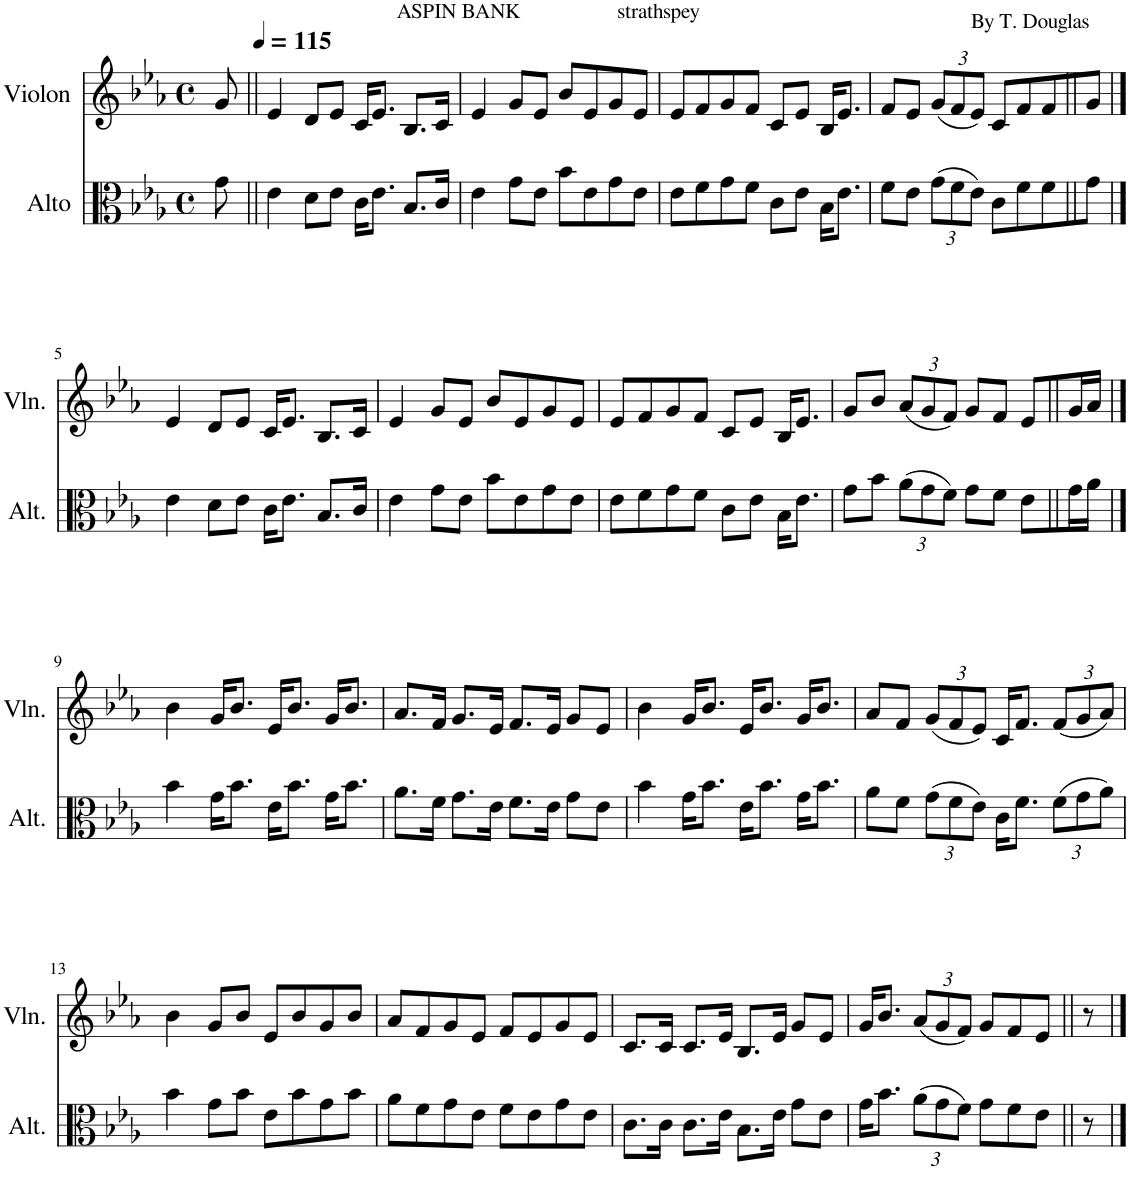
**kern	**kern
*part2	*part1
*staff2	*staff1
*I"Alto	*I"Violon
*I'Alt.	*I'Vln.
*clefC3	*clefG2
*k[b-e-a-]	*k[b-e-a-]
*M4/4	*M4/4
*met(c)	*met(c)
*MM115	*MM115
=	=
8g\	8g/
=1||	=1||
!	!LO:TX:a:t=ASPIN BANK
4e-\	4e-/
8d\L	8d/L
8e-\J	8e-/J
16c\KL	16c/KL
8.e-\J	8.e-/J
8.B-/L	8.B-/L
16c/Jk	16c/Jk
=2	=2
!	!LO:TX:a:t=strathspey
4e-\	4e-/
8g\L	8g/L
8e-\J	8e-/J
8b-\L	8b-/L
8e-\	8e-/
8g\	8g/
8e-\J	8e-/J
=3	=3
8e-\L	8e-/L
8f\	8f/
8g\	8g/
8f\J	8f/J
8c\L	8c/L
8e-\J	8e-/J
16B-\KL	16B-/KL
8.e-\J	8.e-/J
=4	=4
!	!LO:TX:a:t=By T. Douglas
8f\L	8f/L
8e-\J	8e-/J
*Xbrackettup	*Xbrackettup
(12g\L	(12g/L
12f\	12f/
12e-\J)	12e-/J)
8c\L	8c/L
8f\	8f/
8f\	8f/
8g\J	8g/J
!!LO:LB:g=z
==5	==5
4e-\	4e-/
8d\L	8d/L
8e-\J	8e-/J
16c\KL	16c/KL
8.e-\J	8.e-/J
8.B-/L	8.B-/L
16c/Jk	16c/Jk
=6	=6
4e-\	4e-/
8g\L	8g/L
8e-\J	8e-/J
8b-\L	8b-/L
8e-\	8e-/
8g\	8g/
8e-\J	8e-/J
=7	=7
8e-\L	8e-/L
8f\	8f/
8g\	8g/
8f\J	8f/J
8c\L	8c/L
8e-\J	8e-/J
16B-\KL	16B-/KL
8.e-\J	8.e-/J
=8	=8
8g\L	8g/L
8b-\J	8b-/J
(12a-\L	(12a-/L
12g\	12g/
12f\J)	12f/J)
8g\L	8g/L
8f\J	8f/J
8e-\L	8e-/L
16g\L	16g/L
16a-\JJ	16a-/JJ
!!LO:LB:g=z
==9	==9
4b-\	4b-\
16g\KL	16g/KL
8.b-\J	8.b-/J
16e-\KL	16e-/KL
8.b-\J	8.b-/J
16g\KL	16g/KL
8.b-\J	8.b-/J
=10	=10
8.a-\L	8.a-/L
16f\Jk	16f/Jk
8.g\L	8.g/L
16e-\Jk	16e-/Jk
8.f\L	8.f/L
16e-\Jk	16e-/Jk
8g\L	8g/L
8e-\J	8e-/J
=11	=11
4b-\	4b-\
16g\KL	16g/KL
8.b-\J	8.b-/J
16e-\KL	16e-/KL
8.b-\J	8.b-/J
16g\KL	16g/KL
8.b-\J	8.b-/J
=12	=12
8a-\L	8a-/L
8f\J	8f/J
(12g\L	(12g/L
12f\	12f/
12e-\J)	12e-/J)
16c\KL	16c/KL
8.f\J	8.f/J
(12f\L	(12f/L
12g\	12g/
12a-\J)	12a-/J)
!!LO:LB:g=z
=13	=13
4b-\	4b-\
8g\L	8g/L
8b-\J	8b-/J
8e-\L	8e-/L
8b-\	8b-/
8g\	8g/
8b-\J	8b-/J
=14	=14
8a-\L	8a-/L
8f\	8f/
8g\	8g/
8e-\J	8e-/J
8f\L	8f/L
8e-\	8e-/
8g\	8g/
8e-\J	8e-/J
=15	=15
8.c\L	8.c/L
16c\Jk	16c/Jk
8.c\L	8.c/L
16e-\Jk	16e-/Jk
8.B-\L	8.B-/L
16e-\Jk	16e-/Jk
8g\L	8g/L
8e-\J	8e-/J
=16	=16
16g\KL	16g/KL
8.b-\J	8.b-/J
(12a-\L	(12a-/L
12g\	12g/
12f\J)	12f/J)
8g\L	8g/L
8f\	8f/
8e-\J	8e-/J
8r	8r
==	==
*-	*-
